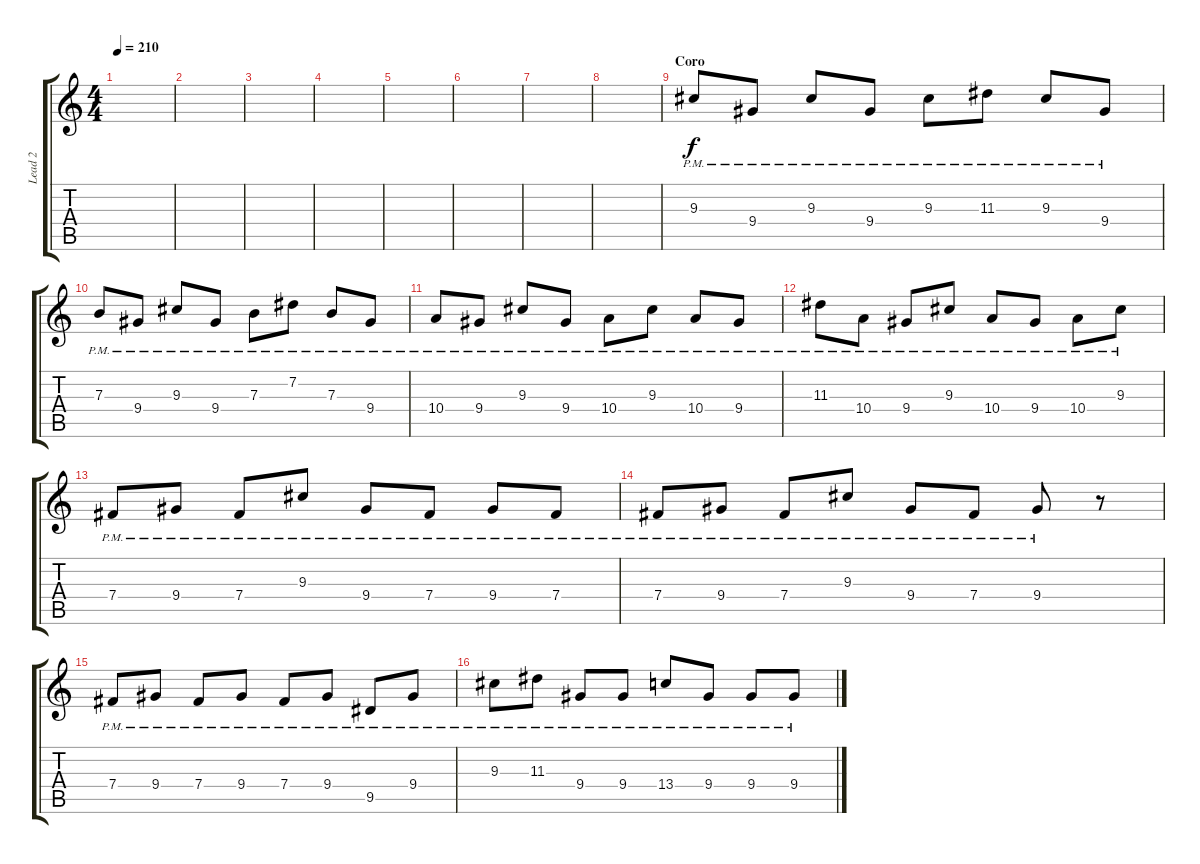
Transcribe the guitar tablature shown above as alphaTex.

\track ("Lead 2 " "Lead 2 ") {instrument distortionguitar}
\staff {score tabs}
\tuning (Db4 Ab3 E3 B2 Gb2 Db2) {hide}
\ts (4 4)
\tempo 210
\clef g2
\ks c
|
|
|
|
|
|
|
|
\section ("" "Coro")
9.3{pm}.8 9.4{pm}.8 9.3{pm}.8 9.4{pm}.8 9.3{pm}.8 11.3{pm}.8 9.3{pm}.8 9.4{pm}.8 |
7.3{pm}.8 9.4{pm}.8 9.3{pm}.8 9.4{pm}.8 7.3{pm}.8 7.2{pm}.8 7.3{pm}.8 9.4{pm}.8 |
10.4{pm}.8 9.4{pm}.8 9.3{pm}.8 9.4{pm}.8 10.4{pm}.8 9.3{pm}.8 10.4{pm}.8 9.4{pm}.8 |
11.3{pm}.8 10.4{pm}.8 9.4{pm}.8 9.3{pm}.8 10.4{pm}.8 9.4{pm}.8 10.4{pm}.8 9.3{pm}.8 |
7.4{pm}.8 9.4{pm}.8 7.4{pm}.8 9.3{pm}.8 9.4{pm}.8 7.4{pm}.8 9.4{pm}.8 7.4{pm}.8 |
7.4{pm}.8 9.4{pm}.8 7.4{pm}.8 9.3{pm}.8 9.4{pm}.8 7.4{pm}.8 9.4{pm}.8 r.8 |
7.4{pm}.8 9.4{pm}.8 7.4{pm}.8 9.4{pm}.8 7.4{pm}.8 9.4{pm}.8 9.5{pm}.8 9.4{pm}.8 |
9.3{pm}.8 11.3{pm}.8 9.4{pm}.8 9.4{pm}.8 13.4{pm}.8 9.4{pm}.8 9.4{pm}.8 9.4{pm}.8
